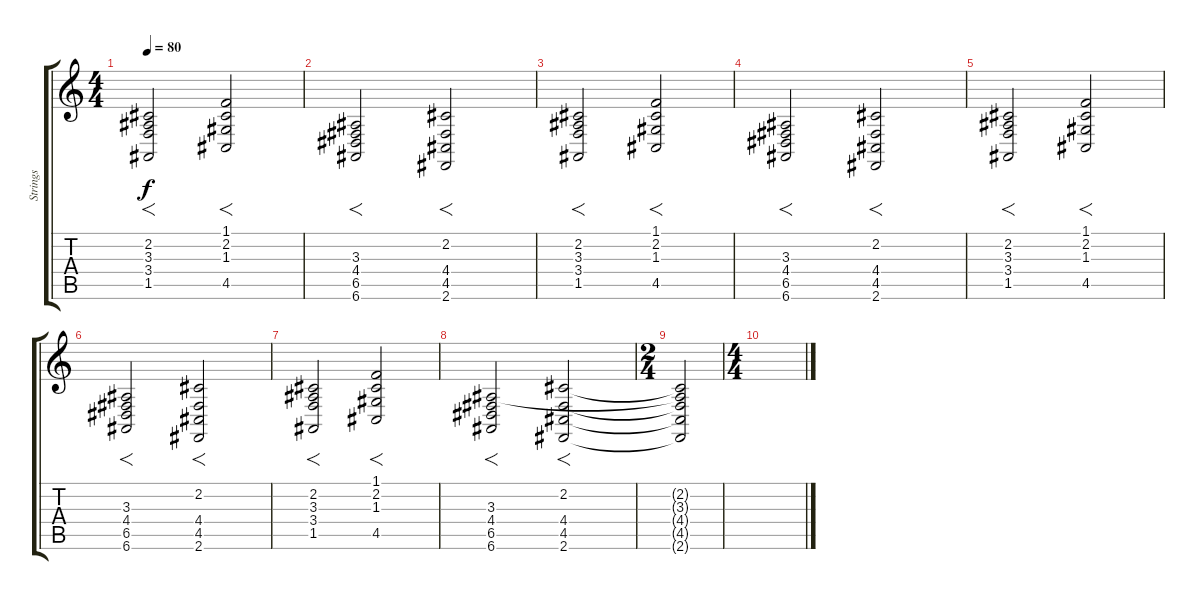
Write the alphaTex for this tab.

\track ("Strings" "Strings") {instrument synthstrings1}
\staff {score tabs}
\tuning (E4 B3 G3 D3 A2 E2) {hide}
\ts (4 4)
\tempo 80
\clef g2
\ks c
(2.2 3.3 3.4 1.5).2{f dy f} (1.1 2.2 1.3 4.5).2{f} |
(3.3 4.4 6.5 6.6).2{f} (2.2 4.4 4.5 2.6).2{f} |
(2.2 3.3 3.4 1.5).2{f} (1.1 2.2 1.3 4.5).2{f} |
(3.3 4.4 6.5 6.6).2{f} (2.2 4.4 4.5 2.6).2{f} |
(2.2 3.3 3.4 1.5).2{f} (1.1 2.2 1.3 4.5).2{f} |
(3.3 4.4 6.5 6.6).2{f} (2.2 4.4 4.5 2.6).2{f} |
(2.2 3.3 3.4 1.5).2{f} (1.1 2.2 1.3 4.5).2{f} |
(3.3 4.4 6.5 6.6).2{f} (2.2 4.4 4.5 2.6).2{f} |
\ts (2 4)
(2.2{t} 3.3{t} 4.4{t} 4.5{t} 2.6{t}).2 |
\ts (4 4)
